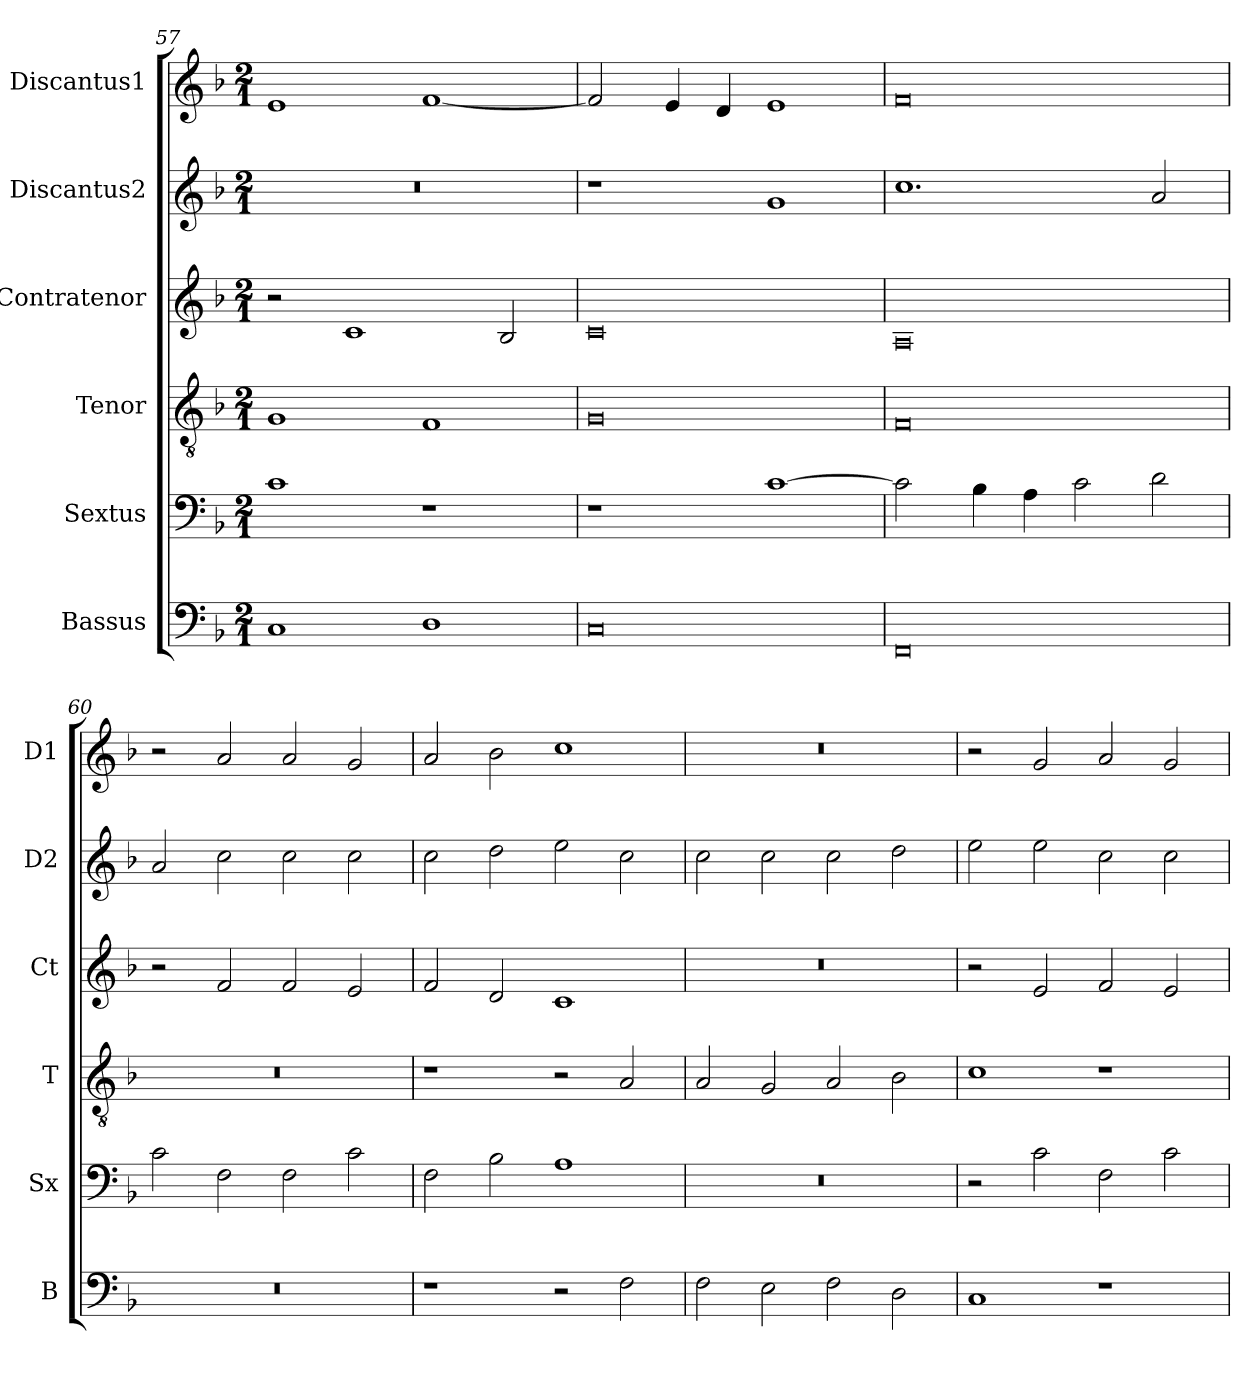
**kern	**kern	**kern	**kern	**kern	**kern
*part6	*part5	*part4	*part3	*part2	*part1
*staff6	*staff5	*staff4	*staff3	*staff2	*staff1
*I"Bassus	*I"Sextus	*I"Tenor	*I"Contratenor	*I"Discantus2	*I"Discantus1
*I'B	*I'Sx	*I'T	*I'Ct	*I'D2	*I'D1
*clefF4	*clefF4	*clefGv2	*clefG2	*clefG2	*clefG2
*k[b-]	*k[b-]	*k[b-]	*k[b-]	*k[b-]	*k[b-]
*M2/1	*M2/1	*M2/1	*M2/1	*M2/1	*M2/1
=57	=57	=57	=57	=57	=57
1C	1c	1G	2r	0r	1e
.	.	.	1c	.	.
1D	1r	1F	.	.	[1f
.	.	.	2B-/	.	.
=58	=58	=58	=58	=58	=58
0C	1r	0G	0c	1r	2f/]
.	.	.	.	.	4e/
.	.	.	.	.	4d/
.	[1c	.	.	1g	1e
=59	=59	=59	=59	=59	=59
0FF	2c\]	0F	0A	1.cc	0f
.	4B-\	.	.	.	.
.	4A\	.	.	.	.
.	2c\	.	.	.	.
.	2d\	.	.	2a/	.
=60	=60	=60	=60	=60	=60
0r	2c\	0r	2r	2a/	2r
.	2F\	.	2f/	2cc\	2a/
.	2F\	.	2f/	2cc\	2a/
.	2c\	.	2e/	2cc\	2g/
=61	=61	=61	=61	=61	=61
1r	2F\	1r	2f/	2cc\	2a/
.	2B-\	.	2d/	2dd\	2b-\
2r	1A	2r	1c	2ee\	1cc
2F\	.	2A/	.	2cc\	.
=62	=62	=62	=62	=62	=62
2F\	0r	2A/	0r	2cc\	0r
2E\	.	2G/	.	2cc\	.
2F\	.	2A/	.	2cc\	.
2D\	.	2B-\	.	2dd\	.
=63	=63	=63	=63	=63	=63
1C	2r	1c	2r	2ee\	2r
.	2c\	.	2e/	2ee\	2g/
1r	2F\	1r	2f/	2cc\	2a/
.	2c\	.	2e/	2cc\	2g/
=	=	=	=	=	=
*-	*-	*-	*-	*-	*-
